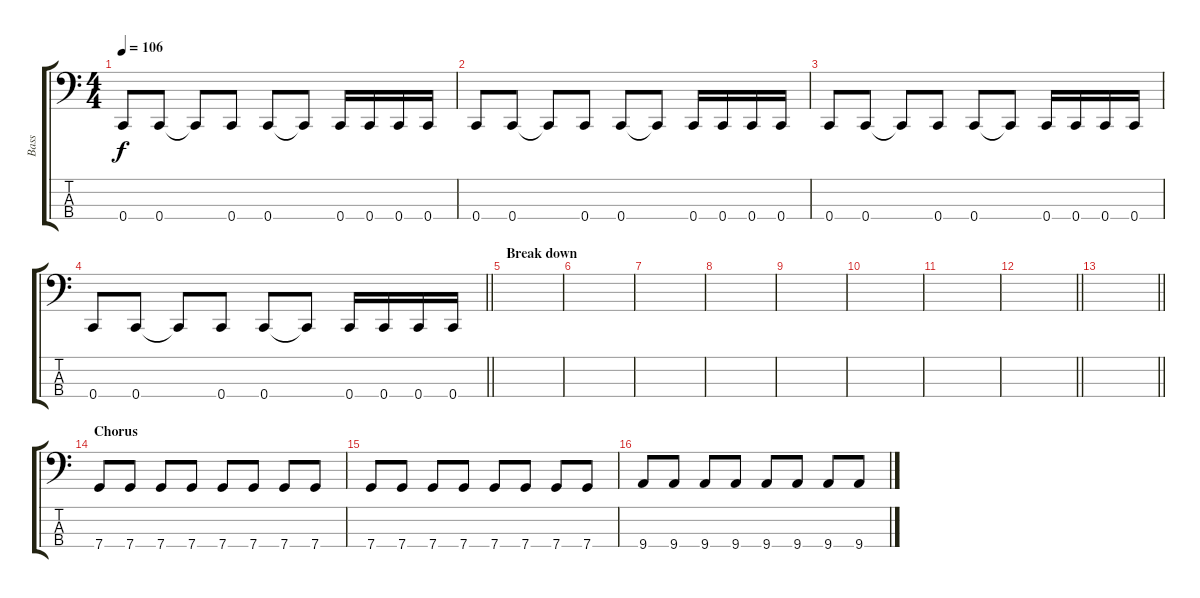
\track ("Bass" "Bass") {instrument electricbassfinger}
\staff {score tabs}
\tuning (F2 C2 G1 C1) {hide}
\ts (4 4)
\section ("" "")
\tempo 106
\clef f4
\ks c
0.4.8{dy f} 0.4.8 0.4{t}.8 0.4.8 0.4.8 0.4{t}.8 0.4.16 0.4.16 0.4.16 0.4.16 |
0.4.8 0.4.8 0.4{t}.8 0.4.8 0.4.8 0.4{t}.8 0.4.16 0.4.16 0.4.16 0.4.16 |
0.4.8 0.4.8 0.4{t}.8 0.4.8 0.4.8 0.4{t}.8 0.4.16 0.4.16 0.4.16 0.4.16 |
\barLineRight lightlight
0.4.8 0.4.8 0.4{t}.8 0.4.8 0.4.8 0.4{t}.8 0.4.16 0.4.16 0.4.16 0.4.16 |
\section ("" "Break down")
|
|
|
|
|
|
|
\barLineRight lightlight
|
\section ("" "")
\barLineRight lightlight
|
\section ("" "Chorus")
7.4.8 7.4.8 7.4.8 7.4.8 7.4.8 7.4.8 7.4.8 7.4.8 |
7.4.8 7.4.8 7.4.8 7.4.8 7.4.8 7.4.8 7.4.8 7.4.8 |
9.4.8 9.4.8 9.4.8 9.4.8 9.4.8 9.4.8 9.4.8 9.4.8
